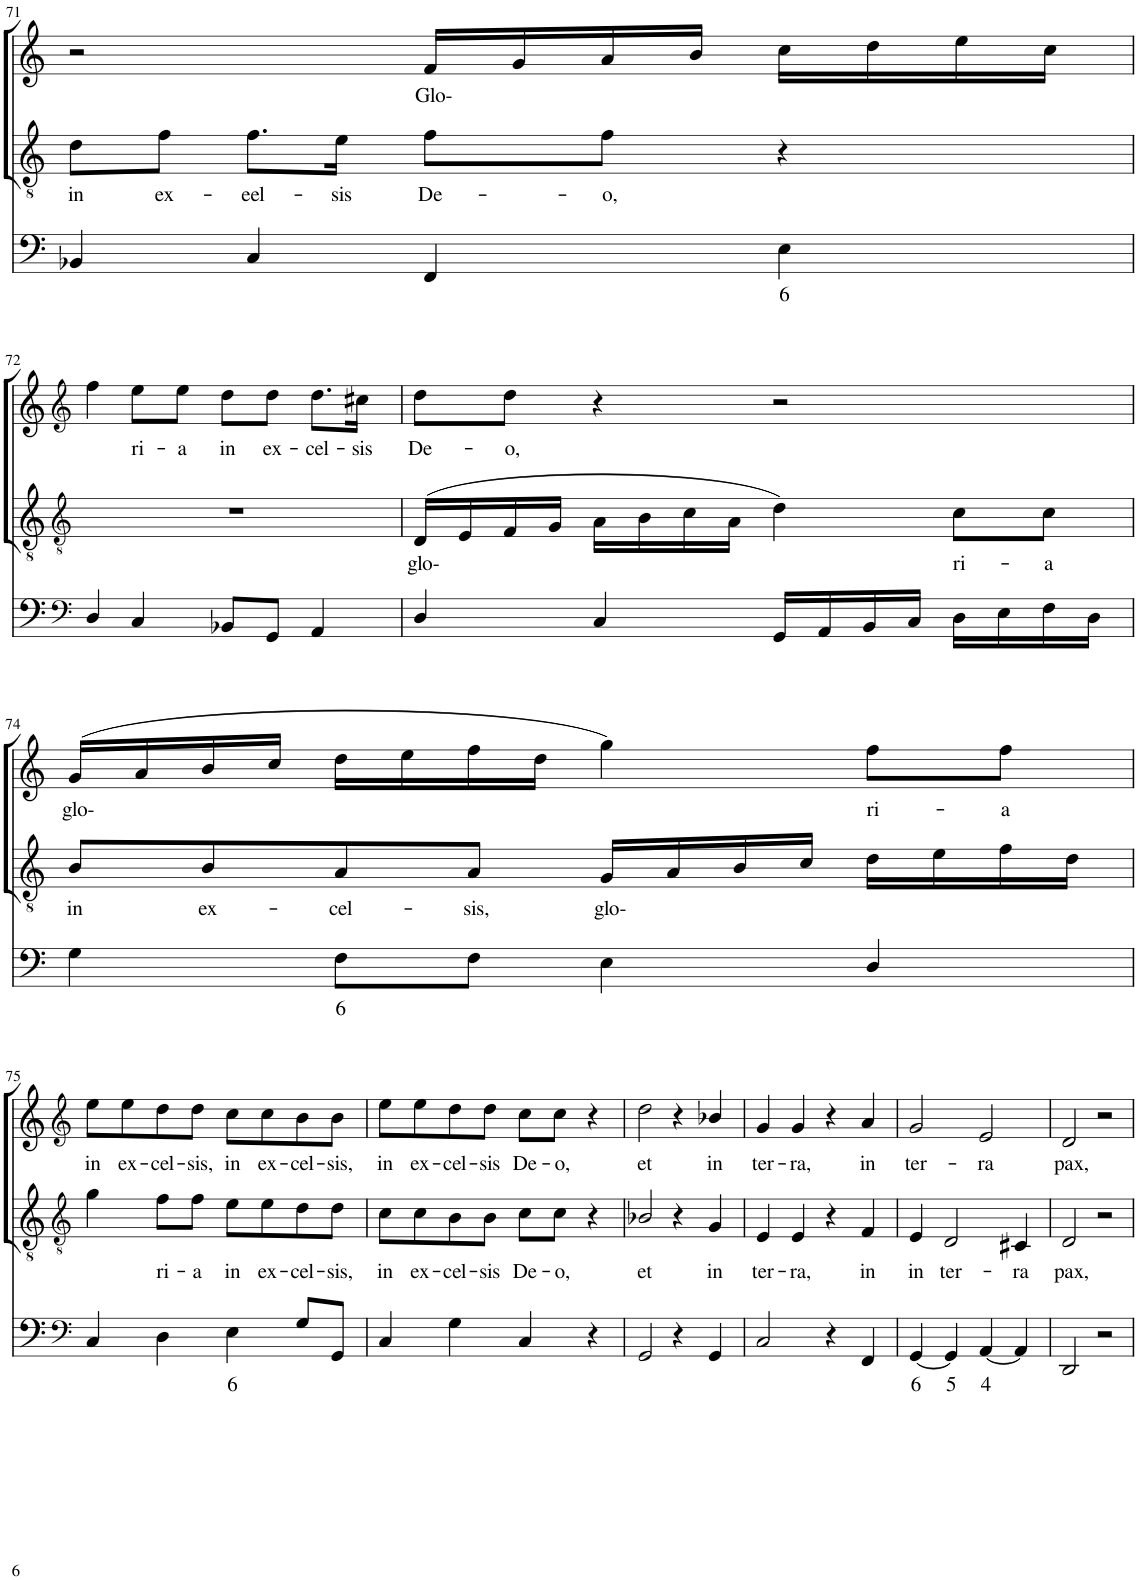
**kern	**text	**kern	**text	**kern	**text
*part3	*part3	*part2	*part2	*part1	*part1
*staff3	*staff3	*staff2	*staff2	*staff1	*staff1
*I"Continuo	*	*I"Tenor	*	*I"Soprano	*
!!LO:PB:g=z
*clefF4	*	*clefGv2	*	*clefG2	*
*k[]	*	*k[]	*	*k[]	*
*M4/4	*	*M4/4	*	*M4/4	*
=71	=71	=71	=71	=71	=71
!	!	!	!LO:LY:b	!	!
4BB-X/	.	8d\L	in	2r	.
!	!	!	!LO:LY:b	!	!
.	.	8f\J	ex-	.	.
!	!	!	!LO:LY:b	!	!
4C/	.	8.f\L	eel-	.	.
!	!	!	!LO:LY:b	!	!
.	.	16e\Jk	sis	.	.
!	!	!	!LO:LY:b	!	!LO:LY:b
4FF/	.	8f\L	De-	16f/LL	Glo-
.	.	.	.	16g/	.
!	!	!	!LO:LY:b	!	!
.	.	8f\J	o,	16a/	.
.	.	.	.	16b/JJ	.
!	!LO:LY:b	!	!	!	!
4E\	6	4r	.	16cc\LL	.
.	.	.	.	16dd\	.
.	.	.	.	16ee\	.
.	.	.	.	16cc\JJ	.
!!LO:LB:g=z
=72	=72	=72	=72	=72	=72
*clefF4	*	*clefGv2	*	*clefG2	*
4D/	.	1r	.	4ff\	.
!	!	!	!	!	!LO:LY:b
4C/	.	.	.	8ee\L	ri-
!	!	!	!	!	!LO:LY:b
.	.	.	.	8ee\J	a
!	!	!	!	!	!LO:LY:b
8BB-X/L	.	.	.	8dd\L	in
!	!	!	!	!	!LO:LY:b
8GG/J	.	.	.	8dd\J	ex-
!	!	!	!	!	!LO:LY:b
4AA/	.	.	.	8.dd\L	cel-
!	!	!	!	!	!LO:LY:b
.	.	.	.	16cc#X\Jk	sis
=73	=73	=73	=73	=73	=73
!	!	!	!LO:LY:b	!	!LO:LY:b
4D/	.	(16D/LL	glo-	8dd\L	De-
.	.	16E/	.	.	.
!	!	!	!	!	!LO:LY:b
.	.	16F/	.	8dd\J	o,
.	.	16G/JJ	.	.	.
4C/	.	16A\LL	.	4r	.
.	.	16B\	.	.	.
.	.	16c\	.	.	.
.	.	16A\JJ	.	.	.
16GG/LL	.	4d\)	.	2r	.
16AA/	.	.	.	.	.
16BB/	.	.	.	.	.
16C/JJ	.	.	.	.	.
!	!	!	!LO:LY:b	!	!
16D\LL	.	8c\L	ri-	.	.
16E\	.	.	.	.	.
!	!	!	!LO:LY:b	!	!
16F\	.	8c\J	a	.	.
16D\JJ	.	.	.	.	.
!!LO:LB:g=z
=74	=74	=74	=74	=74	=74
!	!	!	!LO:LY:b	!	!LO:LY:b
4G\	.	8B/L	in	(16g/LL	glo-
.	.	.	.	16a/	.
!	!	!	!LO:LY:b	!	!
.	.	8B/	ex-	16b/	.
.	.	.	.	16cc/JJ	.
!	!LO:LY:b	!	!LO:LY:b	!	!
8F\L	6	8A/	cel-	16dd\LL	.
.	.	.	.	16ee\	.
!	!	!	!LO:LY:b	!	!
8F\J	.	8A/J	sis,	16ff\	.
.	.	.	.	16dd\JJ	.
!	!	!	!LO:LY:b	!	!
4E\	.	16G/LL	glo-	4gg\)	.
.	.	16A/	.	.	.
.	.	16B/	.	.	.
.	.	16c/JJ	.	.	.
!	!	!	!	!	!LO:LY:b
4D/	.	16d\LL	.	8ff\L	ri-
.	.	16e\	.	.	.
!	!	!	!	!	!LO:LY:b
.	.	16f\	.	8ff\J	a
.	.	16d\JJ	.	.	.
!!LO:LB:g=z
=75	=75	=75	=75	=75	=75
*clefF4	*	*clefGv2	*	*clefG2	*
!	!	!	!	!	!LO:LY:b
4C/	.	4g\	.	8ee\L	in
!	!	!	!	!	!LO:LY:b
.	.	.	.	8ee\	ex-
!	!	!	!LO:LY:b	!	!LO:LY:b
4D\	.	8f\L	ri-	8dd\	cel-
!	!	!	!LO:LY:b	!	!LO:LY:b
.	.	8f\J	a	8dd\J	sis,
!	!LO:LY:b	!	!LO:LY:b	!	!LO:LY:b
4E\	6	8e\L	in	8cc\L	in
!	!	!	!LO:LY:b	!	!LO:LY:b
.	.	8e\	ex-	8cc\	ex-
!	!	!	!LO:LY:b	!	!LO:LY:b
8G/L	.	8d\	cel-	8b\	cel-
!	!	!	!LO:LY:b	!	!LO:LY:b
8GG/J	.	8d\J	sis,	8b\J	sis,
=76	=76	=76	=76	=76	=76
!	!	!	!LO:LY:b	!	!LO:LY:b
4C/	.	8c\L	in	8ee\L	in
!	!	!	!LO:LY:b	!	!LO:LY:b
.	.	8c\	ex-	8ee\	ex-
!	!	!	!LO:LY:b	!	!LO:LY:b
4G\	.	8B\	cel-	8dd\	cel-
!	!	!	!LO:LY:b	!	!LO:LY:b
.	.	8B\J	sis	8dd\J	sis
!	!	!	!LO:LY:b	!	!LO:LY:b
4C/	.	8c\L	De-	8cc\L	De-
!	!	!	!LO:LY:b	!	!LO:LY:b
.	.	8c\J	o,	8cc\J	o,
4r	.	4r	.	4r	.
=77	=77	=77	=77	=77	=77
!	!	!	!LO:LY:b	!	!LO:LY:b
2GG/	.	2B-X/	et	2dd\	et
4r	.	4r	.	4r	.
!	!	!	!LO:LY:b	!	!LO:LY:b
4GG/	.	4G/	in	4b-X/	in
=78	=78	=78	=78	=78	=78
!	!	!	!LO:LY:b	!	!LO:LY:b
2C/	.	4E/	ter-	4g/	ter-
!	!	!	!LO:LY:b	!	!LO:LY:b
.	.	4E/	ra,	4g/	ra,
4r	.	4r	.	4r	.
!	!	!	!LO:LY:b	!	!LO:LY:b
4FF/	.	4F/	in	4a/	in
=79	=79	=79	=79	=79	=79
!	!LO:LY:b	!	!LO:LY:b	!	!LO:LY:b
[4GG/	6	4E/	in	2g/	ter-
!	!LO:LY:b	!	!LO:LY:b	!	!
4GG/]	5	2D/	ter-	.	.
!	!LO:LY:b	!	!	!	!LO:LY:b
[4AA/	4	.	.	2e/	ra
!	!	!	!LO:LY:b	!	!
4AA/]	.	4C#X/	ra	.	.
=80	=80	=80	=80	=80	=80
!	!	!	!LO:LY:b	!	!LO:LY:b
2DD/	.	2D/	pax,	2d/	pax,
2r	.	2r	.	2r	.
=	=	=	=	=	=
*-	*-	*-	*-	*-	*-
